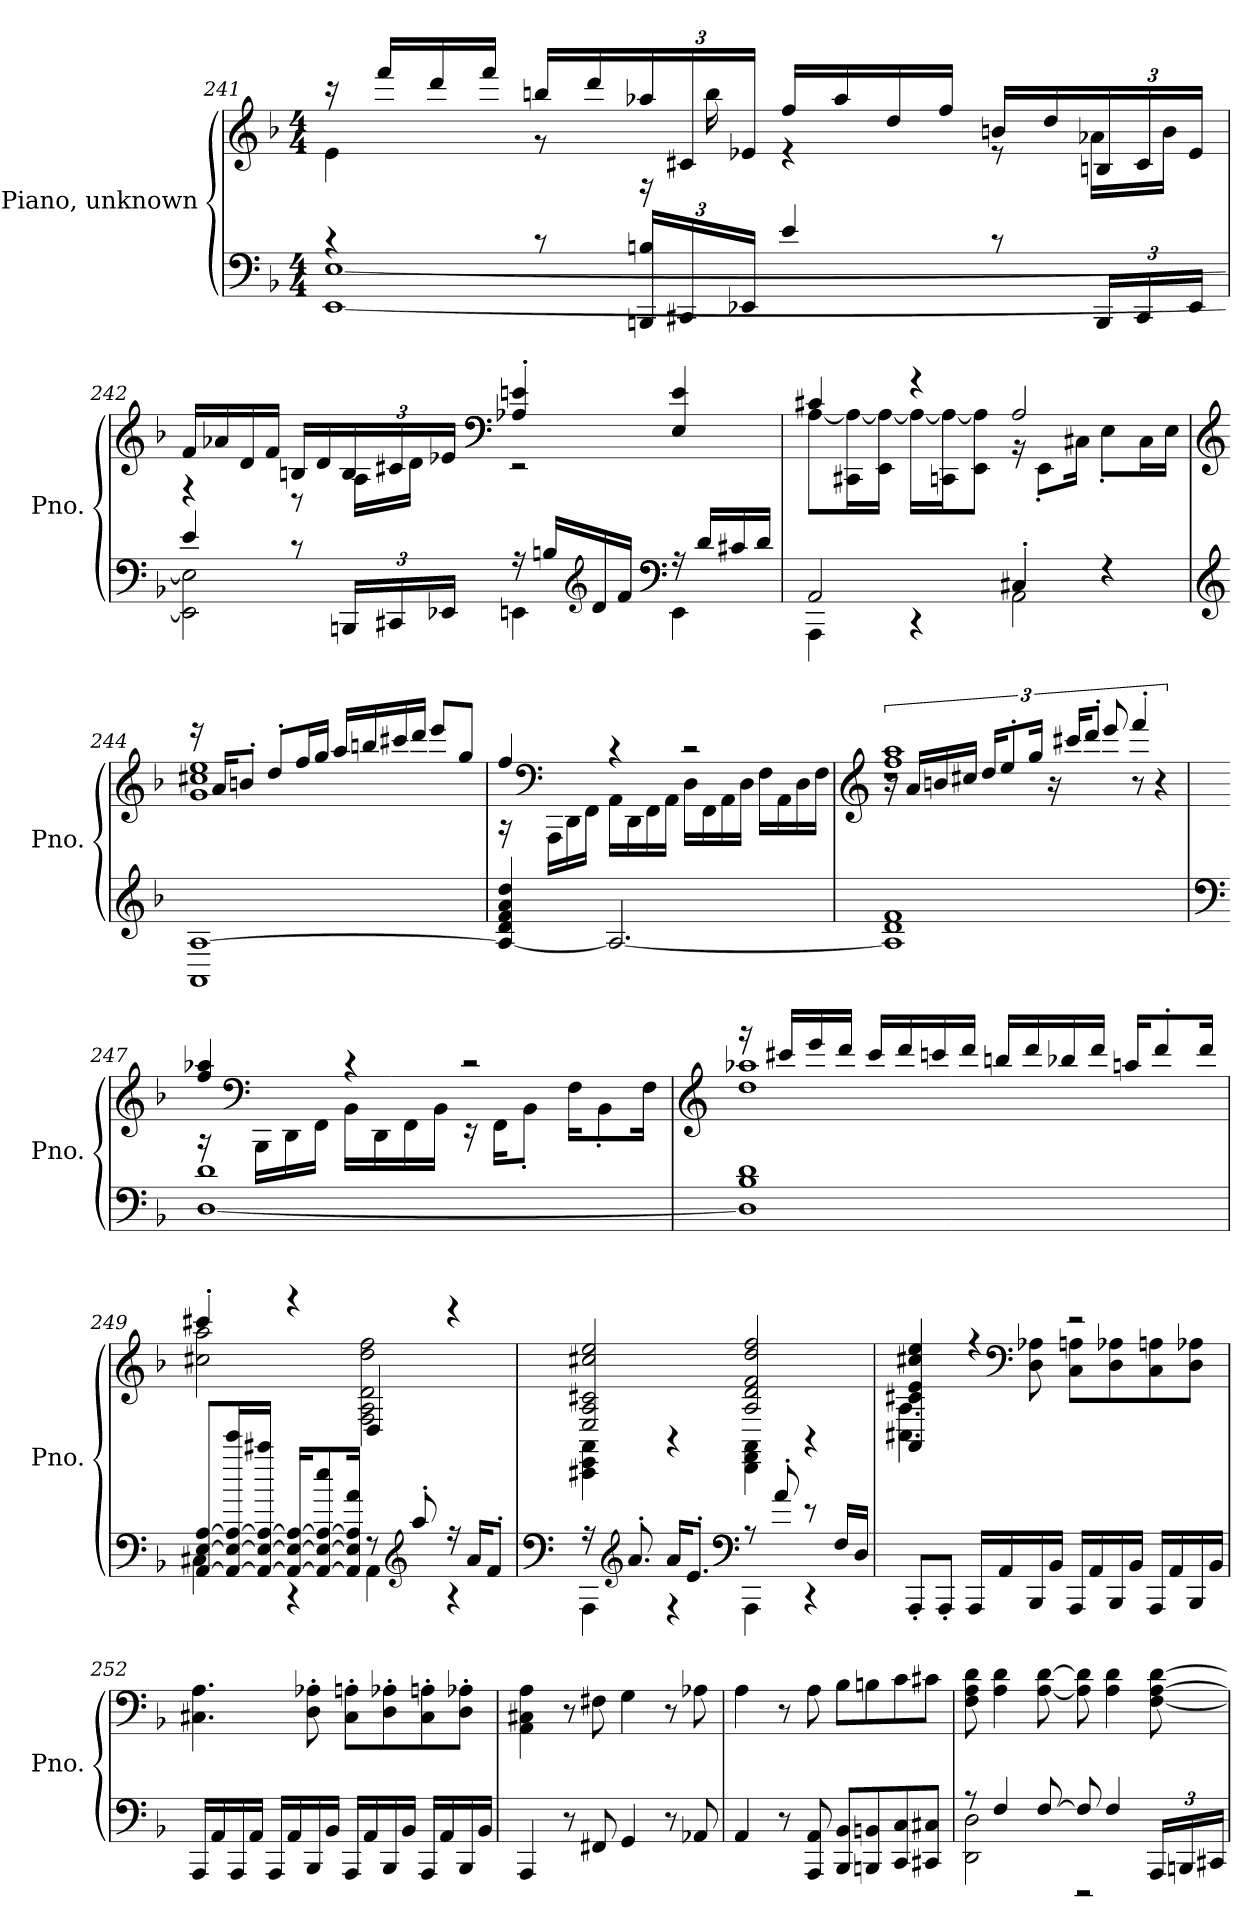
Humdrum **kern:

**kern	**kern
*part1	*part1
*staff2	*staff1
*I"Piano, unknown	*
*I'Pno.	*
*clefF4	*clefG2
*k[b-]	*k[b-]
*M4/4	*M4/4
=241	=241
*^	*^
4r	[1EE [1E	16r	4e\
.	.	16fff/LL	.
.	.	16ddd/	.
.	.	16fff/JJ	.
8r	.	16bbn/LL	8r
.	.	16ddd/	.
*Xbrackettup	*	*Xbrackettup	*
24BBBn/ 24Bn/LL	.	24aa-X/	16r
24CC#X/	.	24c#X/	.
.	.	.	16bb\
24EE-X/JJ	.	24e-X/JJ	.
4e/	.	16ff/LL	4r
.	.	16aa-/	.
.	.	16dd/	.
.	.	16ff/JJ	.
8r	.	16bn/LL	8r
.	.	16dd/	.
24BBB/LL	.	24Bn/	16a-X\LL
24CC#/	.	24c#/	.
.	.	.	16b\JJ
24EE-/JJ	.	24e-/JJ	.
!!LO:LB:g=z	!!
=242	=242	=242	=242
4e/	2EE\] 2E\]	16f/LL	4r
.	.	16a-X/	.
.	.	16d/	.
.	.	16f/JJ	.
8r	.	16Bn/LL	8r
.	.	16d/	.
24BBBn/LL	.	24B/	16A\LL
24CC#X/	.	24c#X/	.
.	.	.	16d\JJ
24EE-X/JJ	.	24e-X/JJ	.
*	*	*clefF4	*
16r	4EEn\	4A-X/' 4en/'	2r
16Bn/LL	.	.	.
*clefG2	*	*	*
16d/	.	.	.
16f/JJ	.	.	.
*clefF4	*	*	*
16r	4EE\	4E/ 4e/	.
16d/LL	.	.	.
16c#X/	.	.	.
16d/JJ	.	.	.
!!LO:LB:g=z	!!
=243	=243	=243	=243
2AA/	4AAA\	4c#X/	[8A\L
.	.	.	16CC#X\ 16A\_L
.	.	.	16EE\ 16A\_JJ
.	4r	4r	16A\LL_
.	.	.	16CCn\ 16A\_J
.	.	.	8EE\ 8A\]J
4C#X'/	2AA\	2A/	16r
.	.	.	8EE'\L
.	.	.	16C#X\Jk
4r	.	.	8E'\L
.	.	.	16C#\L
.	.	.	16E\JJ
=244	=244	=244	=244
*clefG2	*	*clefG2	*
[1A	1AA	16r	1g 1cc#X 1ee
.	.	16a/KL	.
.	.	8bn'/J	.
.	.	8dd'/L	.
.	.	16ff/L	.
.	.	16gg/JJ	.
.	.	16aa/LL	.
.	.	16bbn/	.
.	.	16ccc#X/	.
.	.	16ddd/JJ	.
.	.	8eee/L	.
.	.	8gg/J	.
*v	*v	*	*
!!LO:LB:g=z	!!
=245	=245	=245
4A/_ 4d/ 4f/ 4a/ 4dd/	4ff/	16r
*	*clefF4	*
.	.	16AAA\LL
.	.	16DD\
.	.	16FF\JJ
2.A/_	4r	16AA\LL
.	.	16DD\
.	.	16FF\
.	.	16AA\JJ
.	2r	16D\LL
.	.	16FF\
.	.	16AA\
.	.	16D\JJ
.	.	16F\LL
.	.	16AA\
.	.	16D\
.	.	16F\JJ
*	*v	*v
=246	=246
*	*clefG2
*	*brackettup
*	*^
*	*	*^
*	*	*	*^
1A] 1d 1f	3%2r	1aa	16r	1ff
.	.	.	16a/LL	.
.	.	.	16bn/	.
.	.	.	16cc#X/JJ	.
.	.	.	16dd/KL	.
.	.	.	8ee'/	.
.	.	.	16gg/Jk	.
.	.	.	16r	.
.	.	.	16ccc#X/KL	.
.	.	.	8ddd'/J	.
.	12eee/	.	.	.
.	12r	.	4fff'/	.
.	6r	.	.	.
*	*v	*v	*v	*v
!!LO:LB:g=z
=247	=247
*clefF4	*
*^	*^
1d	[1D	4ff/ 4aa-X/	16r
*	*	*clefF4	*
.	.	.	16BBB-\LL
.	.	.	16DD\
.	.	.	16FF\JJ
.	.	4r	16BB-\LL
.	.	.	16DD\
.	.	.	16FF\
.	.	.	16BB-\JJ
.	.	2r	16r
.	.	.	16FF\KL
.	.	.	8BB-'\J
.	.	.	16F\KL
.	.	.	8BB-'\
.	.	.	16F\Jk
=248	=248	=248	=248
*	*	*clefG2	*
1B- 1d	1D]	16r	1dd 1aa-X
.	.	16ccc#X/LL	.
.	.	16eee/	.
.	.	16ddd/JJ	.
.	.	16ccc#/LL	.
.	.	16ddd/	.
.	.	16cccn/	.
.	.	16ddd/JJ	.
.	.	16bbn/LL	.
.	.	16ddd/	.
.	.	16bb-X/	.
.	.	16ddd/JJ	.
.	.	16aan/KL	.
.	.	8ddd'/	.
.	.	16ddd/Jk	.
!!LO:LB:g=z	!!
=249	=249	=249	=249
[8AA/ [8E/ [8A/L	4C#X\	4ccc#X'/	2cc#X\ 2aa\
16AA/_ 16E/_ 16A/_ 16eee/L	.	.	.
16AA/_ 16E/_ 16A/_ 16ccc#X/JJ	.	.	.
16AA/_ 16E/_ 16A/_KL	4r	4r	.
8AA/_ 8E/_ 8A/_ 8ee/	.	.	.
16AA/] 16E/] 16A/] 16a/Jk	.	.	.
8r	4AA\	4D/	2F\ 2A\ 2d\ 2dd\ 2ff\
*clefG2	*	*	*
8aa'/	.	.	.
16r	4r	4r	.
16a/KL	.	.	.
8f'/J	.	.	.
=250	=250	=250	=250
*clefF4	*	*	*
16r	4AAA\	2E/ 2A/ 2c#X/ 2cc#X/ 2ee/	4CC#X\ 4EE\ 4AA\
*clefG2	*	*	*
8.a'/	.	.	.
16a/KL	4r	.	4r
8.e'/J	.	.	.
*clefF4	*	*	*
8r	4AAA\	2A/ 2d/ 2f/ 2dd/ 2ff/	4DD\ 4FF\ 4AA\
8a'/	.	.	.
8r	4r	.	4r
16F/LL	.	.	.
16D/JJ	.	.	.
*v	*v	*	*
!!LO:PB:g=z	!!
=251	=251	=251
8AAA'/L	4AA/ 4c#X/ 4e/ 4cc#X/ 4ee/	4.C#X\ 4.A\
8AAA'/J	.	.
16AAA/LL	4r	.
16AA/	.	.
*	*clefF4	*
16BBB-/	.	8D\ 8A-X\
16BB-/JJ	.	.
16AAA/LL	2r	8C#\ 8An\L
16AA/	.	.
16BBB-/	.	8D\ 8A-X\
16BB-/JJ	.	.
16AAA/LL	.	8C#\ 8An\
16AA/	.	.
16BBB-/	.	8D\ 8A-X\J
16BB-/JJ	.	.
*	*v	*v
=252	=252
16AAA/LL	4.C#X\ 4.A\
16AA/	.
16AAA/	.
16AA/JJ	.
16AAA/LL	.
16AA/	.
16BBB-/	8D\' 8A-X\'
16BB-/JJ	.
16AAA/LL	8C#\' 8An\'L
16AA/	.
16BBB-/	8D\' 8A-X\'
16BB-/JJ	.
16AAA/LL	8C#\' 8An\'
16AA/	.
16BBB-/	8D\' 8A-X\'J
16BB-/JJ	.
=253	=253
4AAA/	4AA\ 4C#X\ 4A\
8r	8r
8FF#X/	8F#X\
4GG/	4G\
8r	8r
8AA-X/	8A-X\
!!LO:LB:g=z
=254	=254
4AA/	4A\
8r	8r
8AAA/ 8AA/	8A\
8BBB-/ 8BB-/L	8B-\L
8BBBn/ 8BBn/	8Bn\
8CC/ 8C/	8c\
8CC#X/ 8C#X/J	8c#X\J
=255	=255
*^	*
8r	2DD\ 2D\	8F\ 8A\ 8d\
4F/	.	4A\ 4d\
[8F/	.	[8A\ [8d\
8F/]	2r	8A\] 8d\]
4F/	.	4A\ 4d\
24AAA/LL	.	[8F\ [8A\ [8d\
24BBBn/	.	.
24CC#X/JJ	.	.
*v	*v	*
=	=
*-	*-
